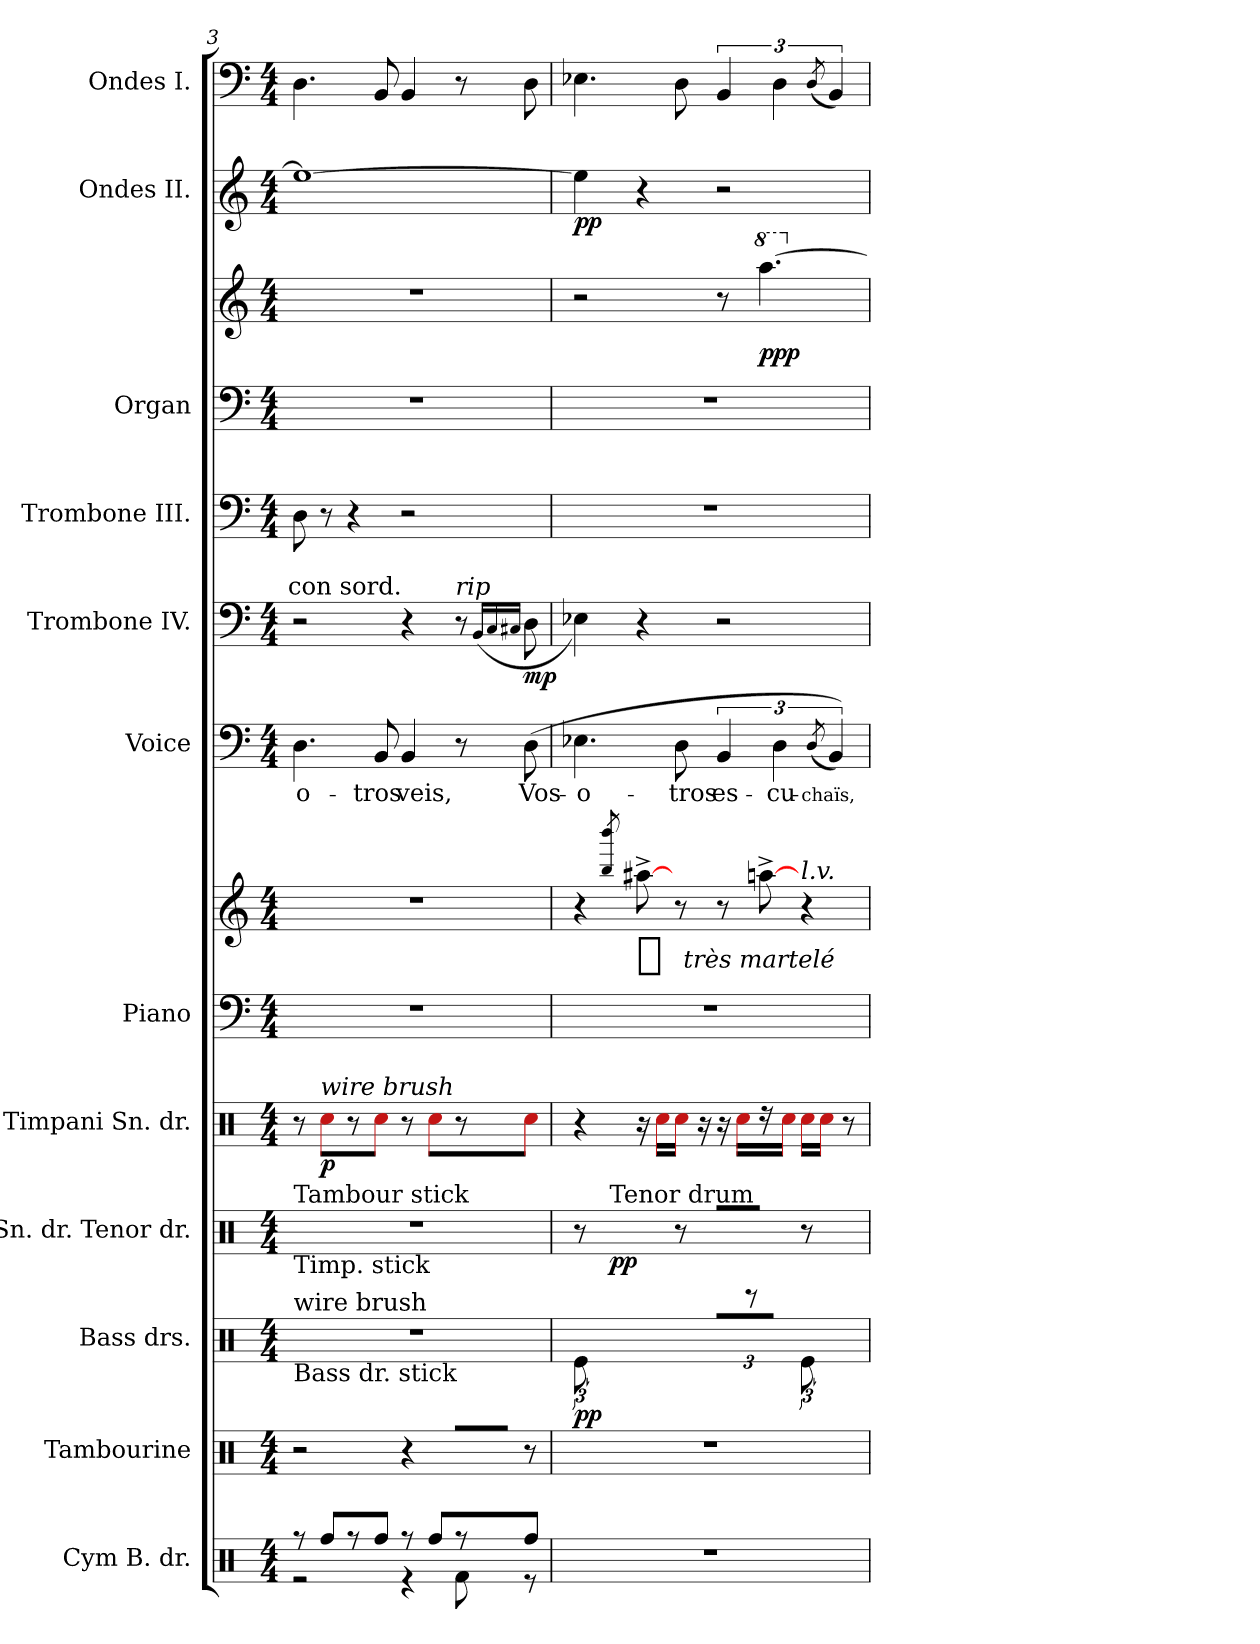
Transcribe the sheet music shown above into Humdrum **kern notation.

**kern	**kern	**kern	**dynam	**kern	**dynam	**kern	**dynam	**kern	**kern	**dynam	**kern	**text	**kern	**dynam	**kern	**kern	**kern	**dynam	**kern	**dynam	**kern
*part12	*part11	*part10	*part10	*part9	*part9	*part8	*part8	*part7	*part7	*part7	*part6	*part6	*part5	*part5	*part4	*part3	*part3	*part3	*part2	*part2	*part1
*staff14	*staff13	*staff12	*staff12	*staff11	*staff11	*staff10	*staff10	*staff9	*staff8	*staff8/9	*staff7	*staff7	*staff6	*staff6	*staff5	*staff4	*staff3	*staff3/4	*staff2	*staff2	*staff1
*I"Cym B. dr.	*I"Tambourine	*I"Bass drs.	*	*I"Sn. dr. Tenor dr.	*	*I"Timpani Sn. dr.	*	*I"Piano	*	*	*I"Voice	*	*I"Trombone IV.	*	*I"Trombone III.	*I"Organ	*	*	*I"Ondes II.	*	*I"Ondes I.
*	*	*	*	*	*	*I'Timp.	*	*I'Pno	*	*	*I'V	*	*I'Tbn.	*	*I'Tbn.	*I'Org.	*	*	*	*	*
*clefX	*clefX	*clefX	*	*clefX	*	*clefX	*	*clefF4	*clefG2	*	*clefF4	*	*clefF4	*	*clefF4	*clefF4	*clefG2	*	*clefG2	*	*clefF4
*k[]	*k[]	*k[]	*	*k[]	*	*k[]	*	*k[]	*k[]	*	*k[]	*	*k[]	*	*k[]	*k[]	*k[]	*	*k[]	*	*k[]
*C:	*C:	*C:	*	*C:	*	*C:	*	*C:	*C:	*	*C:	*	*C:	*	*C:	*C:	*C:	*	*C:	*	*C:
*M4/4	*M4/4	*M4/4	*	*M4/4	*	*M4/4	*	*M4/4	*M4/4	*	*M4/4	*	*M4/4	*	*M4/4	*M4/4	*M4/4	*	*M4/4	*	*M4/4
=3	=3	=3	=3	=3	=3	=3	=3	=3	=3	=3	=3	=3	=3	=3	=3	=3	=3	=3	=3	=3	=3
*^	*	*	*	*	*	*	*	*	*	*	*	*	*	*	*	*	*	*	*	*	*
!	!	!	!	!	!LO:TX:b:t=Timp. stick	!	!	!	!	!	!	!	!	!	!	!	!	!	!	!	!	!
!	!	!	!	!	!LO:TX:a:t=Tambour stick	!	!	!	!	!	!	!	!	!	!	!	!	!	!	!	!	!
!	!	!	!LO:TX:a:t=wire brush	!	!	!	!	!	!	!	!	!	!	!	!	!	!	!	!	!	!	!
!	!	!	!LO:TX:b:t=Bass dr. stick	!	!	!	!	!	!	!	!	!	!	!	!	!	!	!	!	!	!	!
8rff	2r	2r	1r	.	1r	.	8r	.	1r	1r	.	4.D	-o-	2r	.	8D	1r	1r	.	1ee_	.	4.D
!	!	!	!	!	!	!	!LO:TX:a:i:t=wire brush	!	!	!	!	!	!	!	!	!	!	!	!	!	!	!
8Rff/L	.	.	.	.	.	.	8ccL	p	.	.	.	.	.	.	.	8r	.	.	.	.	.	.
8rff	.	.	.	.	.	.	8r	.	.	.	.	.	.	.	.	4r	.	.	.	.	.	.
8Rff/J	.	.	.	.	.	.	8ccJ	.	.	.	.	8BB	-tros	.	.	.	.	.	.	.	.	8BB
!	!	!	!	!	!	!	!	!	!	!	!	!	!	!LO:TX:a:rj:t=con sord.	!	!	!	!	!	!	!	!
8rff	4r	4r	.	.	.	.	8r	.	.	.	.	4BB	veis,	4r	.	2r	.	.	.	.	.	4BB
8Rff/L	.	.	.	.	.	.	8ccL	.	.	.	.	.	.	.	.	.	.	.	.	.	.	.
!	!	!	!	!	!	!	!	!	!	!	!	!	!	!LO:TX:a:i:t=rip	!	!	!	!	!	!	!	!
8rff	8Rf\	32R\LLL	.	.	.	.	8r	.	.	.	.	8r	.	8r	.	.	.	.	.	.	.	8r
.	.	32R\	.	.	.	.	.	.	.	.	.	.	.	.	.	.	.	.	.	.	.	.
.	.	32R\	.	.	.	.	.	.	.	.	.	.	.	.	.	.	.	.	.	.	.	.
.	.	32R\JJJ	.	.	.	.	.	.	.	.	.	.	.	.	.	.	.	.	.	.	.	.
.	.	.	.	.	.	.	.	.	.	.	.	.	.	(>16qqBB/LL	.	.	.	.	.	.	.	.
.	.	.	.	.	.	.	.	.	.	.	.	.	.	16qqC/	.	.	.	.	.	.	.	.
.	.	.	.	.	.	.	.	.	.	.	.	.	.	16qqC#X/JJ	.	.	.	.	.	.	.	.
8Rff/J	8re	8r	.	.	.	.	8ccJ	.	.	.	.	(8D	Vos-	8D	mp	.	.	.	.	.	.	8D
*v	*v	*	*	*	*	*	*	*	*	*	*	*	*	*	*	*	*	*	*	*	*	*
=4	=4	=4	=4	=4	=4	=4	=4	=4	=4	=4	=4	=4	=4	=4	=4	=4	=4	=4	=4	=4	=4
1r	1r	12Re\	pp	8r	.	4r	.	1r	4r	.	4.E-X	-o-	4E-X)	.	1r	1r	2r	.	4ee]	pp	4.E-X
.	.	6R/	.	.	.	.	.	.	.	.	.	.	.	.	.	.	.	.	.	.	.
!	!	!	!	!LO:TX:a:t=Tenor drum	!	!	!	!	!	!	!	!	!	!	!	!	!	!	!	!	!
.	.	.	.	8R/	pp	.	.	.	.	.	.	.	.	.	.	.	.	.	.	.	.
.	.	.	.	.	.	.	.	.	8qbb/ 8qbbb/	.	.	.	.	.	.	.	.	.	.	.	.
!	!	!	!	!	!	!	!	!	!	!LO:DY:t=%s très martelé	!	!	!	!	!	!	!	!	!	!	!
.	.	6R/	.	8R\	.	16r	.	.	[8aa#X^	f	.	.	4r	.	.	.	.	.	4r	.	.
.	.	.	.	.	.	16ccLL	.	.	.	.	.	.	.	.	.	.	.	.	.	.	.
.	.	.	.	8r	.	16ccJJ	.	.	8r	.	8D	-tros	.	.	.	.	.	.	.	.	8D
.	.	12R/	.	.	.	.	.	.	.	.	.	.	.	.	.	.	.	.	.	.	.
.	.	.	.	.	.	16r	.	.	.	.	.	.	.	.	.	.	.	.	.	.	.
.	.	12R/L	.	8R\L	.	16r	.	.	8r	.	6BB	es-	2r	.	.	.	8r	.	2r	.	6BB
.	.	.	.	.	.	16ccLL	.	.	.	.	.	.	.	.	.	.	.	.	.	.	.
.	.	12r	.	.	.	.	.	.	.	.	.	.	.	.	.	.	.	.	.	.	.
*	*	*	*	*	*	*	*	*	*	*	*	*	*	*	*	*	*8va	*	*	*	*
.	.	.	.	8R/J	.	16r	.	.	[8aan^	.	.	.	.	.	.	.	[4.aaa	ppp	.	.	.
.	.	12R/J	.	.	.	.	.	.	.	.	6D	-cu-	.	.	.	.	.	.	.	.	6D
.	.	.	.	.	.	16ccJJ	.	.	.	.	.	.	.	.	.	.	.	.	.	.	.
!	!	!	!	!	!	!	!	!	!LO:TX:a:i:t=l.v.	!	!	!	!	!	!	!	!	!	!	!	!
.	.	12Re\	.	8r	.	16ccLL	.	.	4r	.	.	.	.	.	.	.	.	.	.	.	.
.	.	.	.	.	.	16ccJJ	.	.	.	.	.	.	.	.	.	.	.	.	.	.	.
.	.	.	.	.	.	.	.	.	.	.	(<8qD/	-chaïs,	.	.	.	.	.	.	.	.	(<8qD/
.	.	6R/	.	.	.	.	.	.	.	.	6BB))	.	.	.	.	.	.	.	.	.	6BB)
.	.	.	.	8R/	.	8r	.	.	.	.	.	.	.	.	.	.	.	.	.	.	.
*	*	*	*	*	*	*	*	*	*	*	*	*	*	*	*	*	*X8va	*	*	*	*
=	=	=	=	=	=	=	=	=	=	=	=	=	=	=	=	=	=	=	=	=	=
*-	*-	*-	*-	*-	*-	*-	*-	*-	*-	*-	*-	*-	*-	*-	*-	*-	*-	*-	*-	*-	*-
